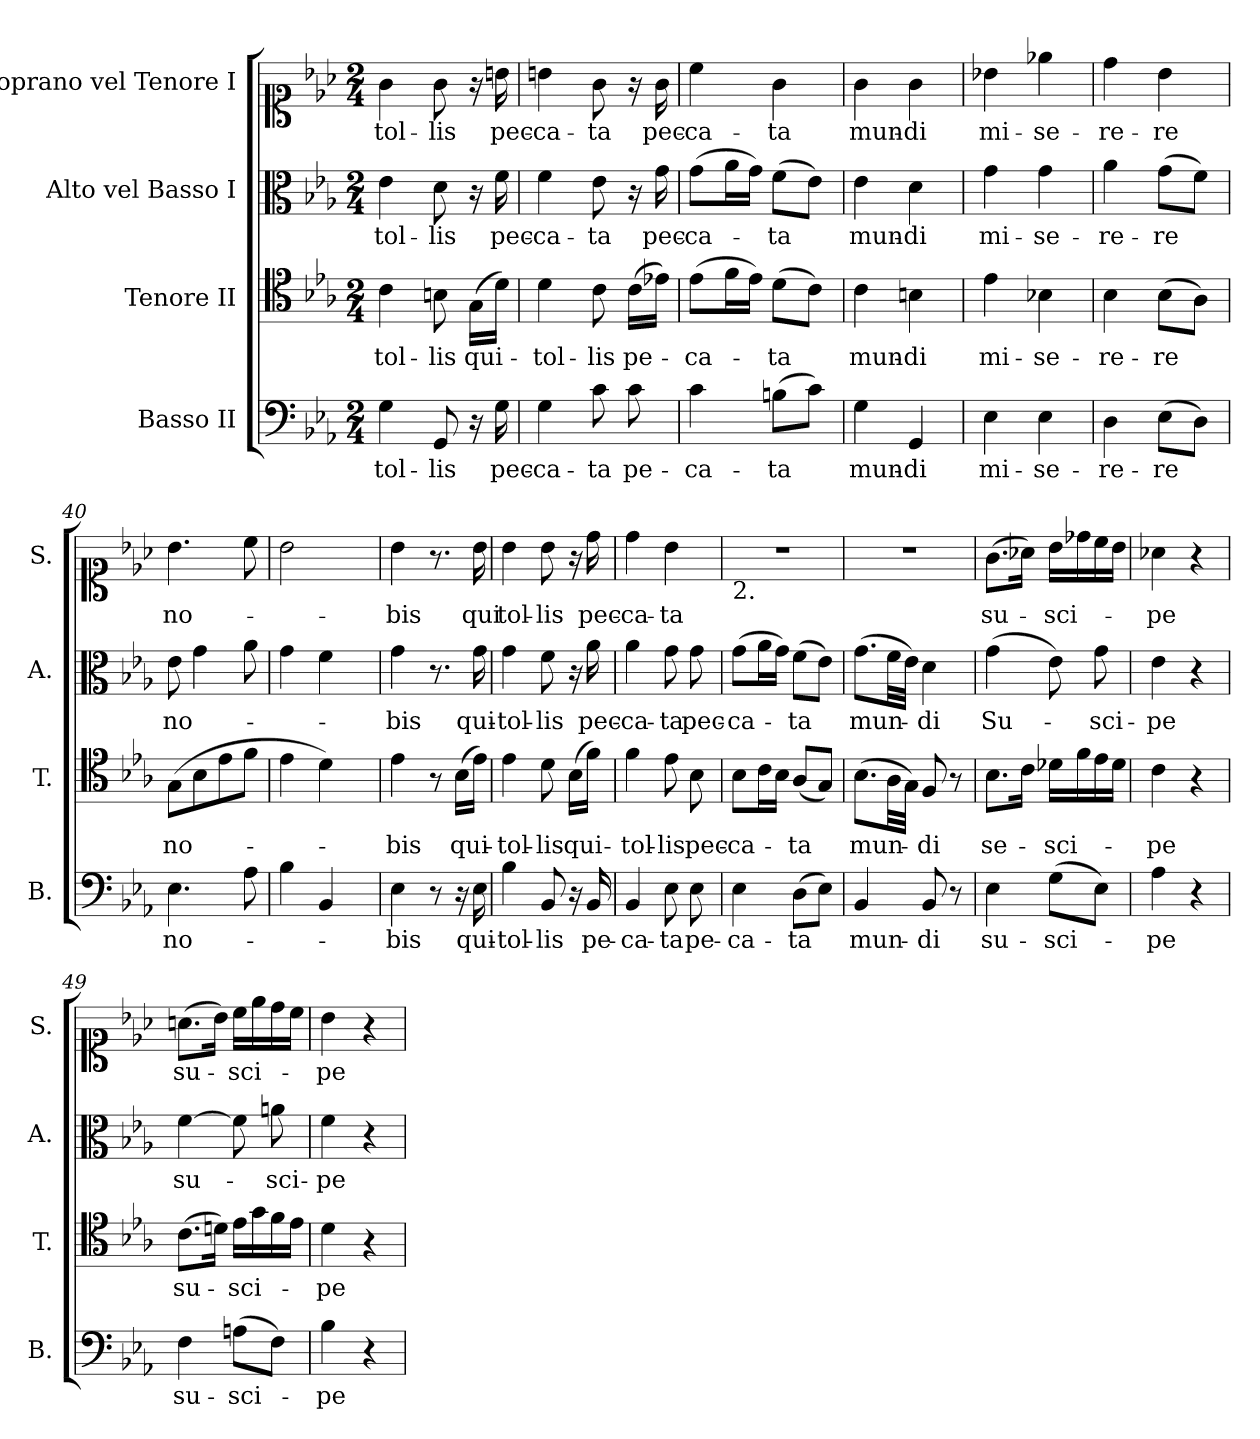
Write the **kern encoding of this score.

**kern	**text	**kern	**text	**kern	**text	**kern	**text
*part4	*part4	*part3	*part3	*part2	*part2	*part1	*part1
*staff4	*staff4	*staff3	*staff3	*staff2	*staff2	*staff1	*staff1
*I"Basso II	*	*I"Tenore II	*	*I"Alto vel Basso I	*	*I"Soprano vel Tenore I	*
*I'B.	*	*I'T.	*	*I'A.	*	*I'S.	*
*clefF4	*	*clefC4	*	*clefC3	*	*clefC1	*
*k[b-e-a-]	*	*k[b-e-a-]	*	*k[b-e-a-]	*	*k[b-e-a-]	*
*M2/4	*	*M2/4	*	*M2/4	*	*M2/4	*
=	=	=	=	=	=	=	=
4G\	-tol-	4c\	-tol-	4e-\	-tol-	4g\	-tol-
8GG/	-lis	8Bn\	-lis	8d\	-lis	8g\	-lis
16r	.	(16G\LL	qui-	16r	.	16r	.
16G\	pec-	16d\JJ)	.	16f\	pec-	16bn\	pec-
=35	=35	=35	=35	=35	=35	=35	=35
4G\	-ca-	4d\	-tol-	4f\	-ca-	4bn\	-ca-
8c\	-ta	8c\	-lis	8e-\	-ta	8g\	-ta
8c\	pe-	(16c\LL	pe-	16r	.	16r	.
.	.	16e-X\JJ)	.	16g\	pec-	16g\	pec-
=36	=36	=36	=36	=36	=36	=36	=36
4c\	-ca-	(8e-\L	-ca-	(8g\L	-ca-	4cc\	-ca-
.	.	16f\L	.	16a-\L	.	.	.
.	.	16e-\JJ)	.	16g\JJ)	.	.	.
(8Bn\L	-ta	(8d\L	-ta	(8f\L	-ta	4g\	-ta
8c\J)	.	8c\J)	.	8e-\J)	.	.	.
=37	=37	=37	=37	=37	=37	=37	=37
4G\	mun-	4c\	mun-	4e-\	mun-	4g\	mun-
4GG/	-di	4Bn\	-di	4d\	-di	4g\	-di
=38	=38	=38	=38	=38	=38	=38	=38
4E-\	mi-	4e-\	mi-	4g\	mi-	4b-X\	mi-
4E-\	-se-	4B-X\	-se-	4g\	-se-	4ee-X\	-se-
=39	=39	=39	=39	=39	=39	=39	=39
4D\	-re-	4B-\	-re-	4a-\	-re-	4dd\	-re-
(8E-\L	-re	(8B-\L	-re	(8g\L	-re	4b-\	-re
8D\J)	.	8A-\J)	.	8f\J)	.	.	.
=40	=40	=40	=40	=40	=40	=40	=40
4.E-\	no-	(8G\L	no-	8e-\	no-	4.b-\	no-
.	.	8B-\	.	4g\	.	.	.
.	.	8e-\	.	.	.	.	.
8A-\	.	8f\J	.	8a-\	.	8cc\	.
=41	=41	=41	=41	=41	=41	=41	=41
4B-\	.	4e-\	.	4g\	.	2b-\	.
4BB-/	.	4d\)	.	4f\	.	.	.
=42	=42	=42	=42	=42	=42	=42	=42
4E-\	-bis	4e-\	-bis	4g\	-bis	4b-\	-bis
8r	.	8r	.	8.r	.	8.r	.
16r	.	(16B-\LL	qui-	.	.	.	.
16E-\	qui-	16e-\JJ)	.	16g\	qui-	16b-\	qui
=43	=43	=43	=43	=43	=43	=43	=43
4B-\	-tol-	4e-\	-tol-	4g\	-tol-	4b-\	tol-
8BB-/	-lis	8d\	-lis	8f\	-lis	8b-\	-lis
16r	.	(16B-\LL	qui-	16r	.	16r	.
16BB-/	pe-	16f\JJ)	.	16a-\	pec-	16dd\	pec-
=44	=44	=44	=44	=44	=44	=44	=44
4BB-/	-ca-	4f\	-tol-	4a-\	-ca-	4dd\	-ca-
8E-\	-ta	8e-\	-lis	8g\	-ta	4b-\	-ta
8E-\	pe-	8B-\	pec-	8g\	pec-	.	.
=45	=45	=45	=45	=45	=45	=45	=45
!	!	!	!	!	!	!LO:TX:b:t=2.	!
4E-\	-ca-	8B-\L	-ca-	(8g\L	-ca-	2r	.
.	.	16c\L	.	16a-\L	.	.	.
.	.	16B-\JJ	.	16g\JJ)	.	.	.
(8D\L	-ta	(8A-/L	-ta	(8f\L	-ta	.	.
8E-\J)	.	8G/J)	.	8e-\J)	.	.	.
=46	=46	=46	=46	=46	=46	=46	=46
4BB-/	mun-	(8.B-\L	mun-	(8.g\L	mun-	2r	.
.	.	32A-\LL	.	32f\LL	.	.	.
.	.	32G\JJJ)	.	32e-\JJJ)	.	.	.
8BB-/	-di	8F/	-di	4d\	-di	.	.
8r	.	8r	.	.	.	.	.
=47	=47	=47	=47	=47	=47	=47	=47
4E-\	su-	8.B-\L	se-	(4g\	Su-	(8.g\L	su-
.	.	16c\Jk	.	.	.	16a-X\Jk)	.
(8G\L	-sci-	16d-X\LL	-sci-	8e-\)	.	16b-\LL	-sci-
.	.	16f\	.	.	.	16dd-X\	.
8E-\J)	.	16e-\	.	8g\	-sci-	16cc\	.
.	.	16d-\JJ	.	.	.	16b-\JJ	.
=48	=48	=48	=48	=48	=48	=48	=48
4A-\	-pe	4c\	-pe	4e-\	-pe	4a-X\	-pe
4r	.	4r	.	4r	.	4r	.
=49	=49	=49	=49	=49	=49	=49	=49
4F\	su-	(8.c\L	su-	[4f\	su-	(8.an\L	su-
.	.	16dn\Jk)	.	.	.	16b-\Jk)	.
(8An\L	-sci-	16e-\LL	-sci-	8f\]	.	16cc\LL	-sci-
.	.	16g\	.	.	.	16ee-\	.
8F\J)	.	16f\	.	8an\	-sci-	16dd\	.
.	.	16e-\JJ	.	.	.	16cc\JJ	.
=50	=50	=50	=50	=50	=50	=50	=50
4B-\	-pe	4d\	-pe	4f\	-pe	4b-\	-pe
4r	.	4r	.	4r	.	4r	.
=	=	=	=	=	=	=	=
*-	*-	*-	*-	*-	*-	*-	*-
